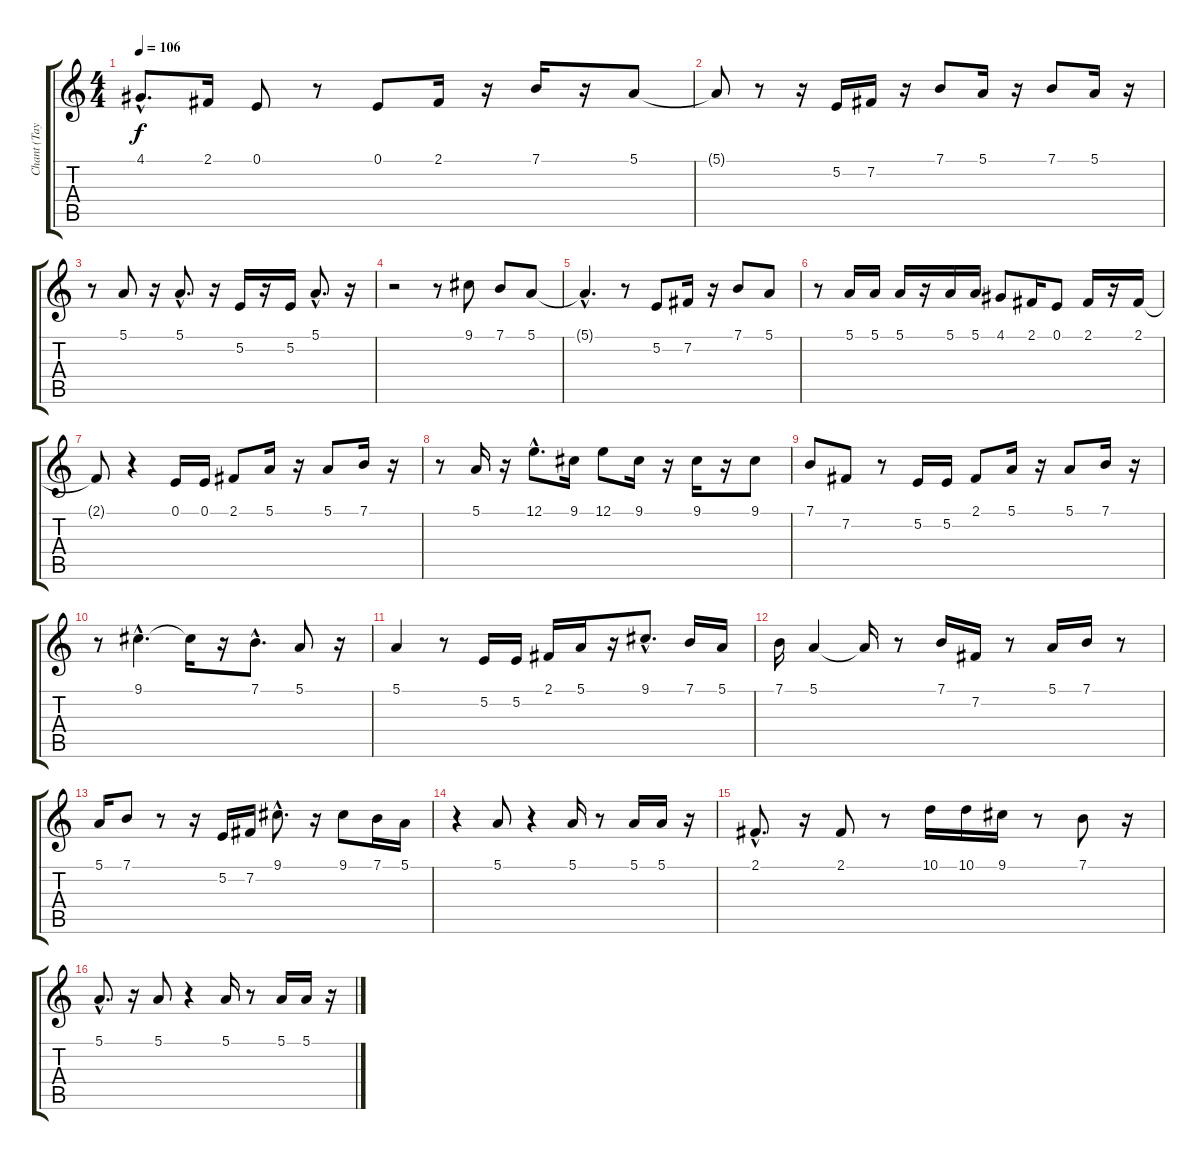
\track ("Chant (Taylor)" "Chant (Tay") {instrument lead2sawtooth}
\staff {score tabs}
\tuning (E4 B3 G3 D3 A2 E2) {hide}
\ts (4 4)
\tempo 106
\clef g2
\ks c
4.1{hac}.8{d dy f} 2.1.16 0.1.8 r.8 0.1.8 2.1.16 r.16 7.1.16 r.16 5.1.8 |
5.1{t}.8 r.8 r.16 5.2.16 7.2.16 r.16 7.1.8 5.1.16 r.16 7.1.8 5.1.16 r.16 |
r.8 5.1.8 r.16 5.1{hac}.8{d} r.16 5.2.16 r.16 5.2.16 5.1{hac}.8{d} r.16 |
r.2 r.8 9.1.8 7.1.8 5.1.8 |
5.1{hac t}.4{d} r.8 5.2.8 7.2.16 r.16 7.1.8 5.1.8 |
r.8 5.1.16 5.1.16 5.1.16 r.16 5.1.16 5.1.16 4.1.8 2.1.16 0.1.8 2.1.16 r.16 2.1.16 |
2.1{t}.8 r.4 0.1.16 0.1.16 2.1.8 5.1.16 r.16 5.1.8 7.1.16 r.16 |
r.8 5.1.16 r.16 12.1{hac}.8{d} 9.1.16 12.1.8 9.1.16 r.16 9.1.16 r.16 9.1.8 |
7.1.8 7.2.8 r.8 5.2.16 5.2.16 2.1.8 5.1.16 r.16 5.1.8 7.1.16 r.16 |
r.8 9.1{hac}.4{d} 9.1{t}.16 r.16 7.1{hac}.8{d} 5.1.8 r.16 |
5.1.4 r.8 5.2.16 5.2.16 2.1.16 5.1.16 r.16 9.1{hac}.8{d} 7.1.16 5.1.16 |
7.1.16 5.1.4 5.1{t}.16 r.8 7.1.16 7.2.16 r.8 5.1.16 7.1.16 r.8 |
5.1.16 7.1.8 r.8 r.16 5.2.16 7.2.16 9.1{hac}.8{d} r.16 9.1.8 7.1.16 5.1.16 |
r.4 5.1.8 r.4 5.1.16 r.8 5.1.16 5.1.16 r.16 |
2.1{hac}.8{d} r.16 2.1.8 r.8 10.1.16 10.1.16 9.1.16 r.8 7.1.8 r.16 |
5.1{hac}.8{d} r.16 5.1.8 r.4 5.1.16 r.8 5.1.16 5.1.16 r.16
